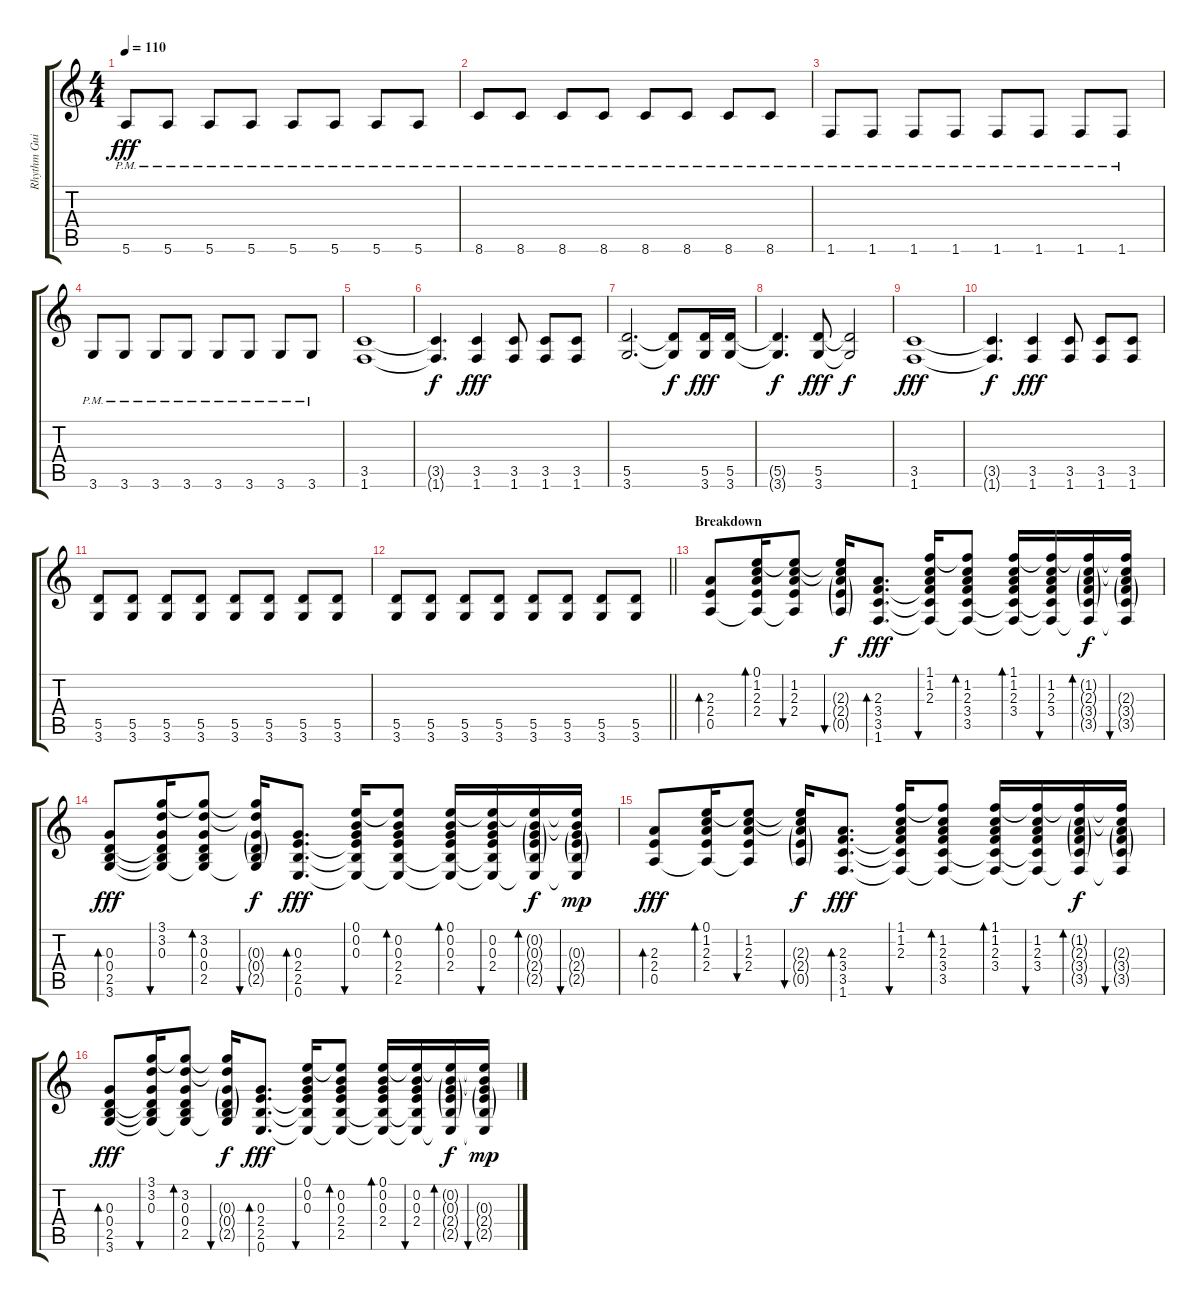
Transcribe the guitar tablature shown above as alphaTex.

\track ("Rhythm Guitar R" "Rhythm Gui") {instrument distortionguitar}
\staff {score tabs}
\tuning (E4 B3 G3 D3 A2 E2) {hide}
\ts (4 4)
\tempo 110
\clef g2
\ks c
5.6{pm}.8{dy fff} 5.6{pm}.8 5.6{pm}.8 5.6{pm}.8 5.6{pm}.8 5.6{pm}.8 5.6{pm}.8 5.6{pm}.8 |
8.6{pm}.8 8.6{pm}.8 8.6{pm}.8 8.6{pm}.8 8.6{pm}.8 8.6{pm}.8 8.6{pm}.8 8.6{pm}.8 |
1.6{pm}.8 1.6{pm}.8 1.6{pm}.8 1.6{pm}.8 1.6{pm}.8 1.6{pm}.8 1.6{pm}.8 1.6{pm}.8 |
3.6{pm}.8 3.6{pm}.8 3.6{pm}.8 3.6{pm}.8 3.6{pm}.8 3.6{pm}.8 3.6{pm}.8 3.6{pm}.8 |
(3.5 1.6).1 |
(3.5{t} 1.6{t}).4{d dy f} (3.5 1.6).4{dy fff} (3.5 1.6).8 (3.5 1.6).8 (3.5 1.6).8 |
(5.5 3.6).2{d} (5.5{t} 3.6{t}).8{dy f} (5.5 3.6).16{dy fff} (5.5 3.6).16 |
(5.5{t} 3.6{t}).4{d dy f} (5.5 3.6).8{dy fff} (5.5{t} 3.6{t}).2{dy f} |
(3.5 1.6).1{dy fff} |
(3.5{t} 1.6{t}).4{d dy f} (3.5 1.6).4{dy fff} (3.5 1.6).8 (3.5 1.6).8 (3.5 1.6).8 |
(5.5 3.6).8 (5.5 3.6).8 (5.5 3.6).8 (5.5 3.6).8 (5.5 3.6).8 (5.5 3.6).8 (5.5 3.6).8 (5.5 3.6).8 |
\barLineRight lightlight
(5.5 3.6).8 (5.5 3.6).8 (5.5 3.6).8 (5.5 3.6).8 (5.5 3.6).8 (5.5 3.6).8 (5.5 3.6).8 (5.5 3.6).8 |
\section ("" "Breakdown")
(2.3 2.4 0.5).8{bd 30 volume 7 instrument acousticguitarsteel} (0.1 1.2 2.3 2.4 0.5{t}).16{bd 30} (0.1{t} 1.2 2.3 2.4 0.5{t}).8{bu 30} (0.1{t} 1.2{t} 2.3{g} 2.4{g} 0.5{g}).16{bu 30 dy f} (2.3 3.4 3.5 1.6).8{d bd 30 dy fff} (1.1 1.2 2.3 3.4{t} 3.5{t} 1.6{t}).16{bu 30} (1.1{t} 1.2 2.3 3.4 3.5 1.6{t}).8{bd 30} (1.1 1.2 2.3 3.4 3.5{t} 1.6{t}).16{bd 30} (1.1{t} 1.2 2.3 3.4 3.5{t} 1.6{t}).16{bu 30} (1.1{t} 1.2{g} 2.3{g} 3.4{g} 3.5{g} 1.6{t}).16{bd 30 dy f} (1.1{t} 1.2{t} 2.3{g} 3.4{g} 3.5{g} 1.6{t}).16{bu 30} |
(0.3 0.4 2.5 3.6).8{bd 30 dy fff} (3.1 3.2 0.3 0.4{t} 2.5{t} 3.6{t}).16{bu 30} (3.1{t} 3.2 0.3 0.4 2.5 3.6{t}).8{bd 30} (3.1{t} 3.2{t} 0.3{g} 0.4{g} 2.5{g} 3.6{t}).16{bu 30 dy f} (0.3 2.4 2.5 0.6).8{d bd 30 dy fff} (0.1 0.2 0.3 2.4{t} 2.5{t} 0.6{t}).16{bu 30} (0.1{t} 0.2 0.3 2.4 2.5 0.6{t}).8{bd 30} (0.1 0.2 0.3 2.4 2.5{t} 0.6{t}).16{bd 30} (0.1{t} 0.2 0.3 2.4 2.5{t} 0.6{t}).16{bu 30} (0.1{t} 0.2{g} 0.3{g} 2.4{g} 2.5{g} 0.6{t}).16{bd 30 dy f} (0.1{t} 0.2{t} 0.3{g} 2.4{g} 2.5{g} 0.6{t}).16{bu 30 dy mp} |
(2.3 2.4 0.5).8{bd 30 dy fff} (0.1 1.2 2.3 2.4 0.5{t}).16{bd 30} (0.1{t} 1.2 2.3 2.4 0.5{t}).8{bu 30} (0.1{t} 1.2{t} 2.3{g} 2.4{g} 0.5{g}).16{bu 30 dy f} (2.3 3.4 3.5 1.6).8{d bd 30 dy fff} (1.1 1.2 2.3 3.4{t} 3.5{t} 1.6{t}).16{bu 30} (1.1{t} 1.2 2.3 3.4 3.5 1.6{t}).8{bd 30} (1.1 1.2 2.3 3.4 3.5{t} 1.6{t}).16{bd 30} (1.1{t} 1.2 2.3 3.4 3.5{t} 1.6{t}).16{bu 30} (1.1{t} 1.2{g} 2.3{g} 3.4{g} 3.5{g} 1.6{t}).16{bd 30 dy f} (1.1{t} 1.2{t} 2.3{g} 3.4{g} 3.5{g} 1.6{t}).16{bu 30} |
(0.3 0.4 2.5 3.6).8{bd 30 dy fff} (3.1 3.2 0.3 0.4{t} 2.5{t} 3.6{t}).16{bu 30} (3.1{t} 3.2 0.3 0.4 2.5 3.6{t}).8{bd 30} (3.1{t} 3.2{t} 0.3{g} 0.4{g} 2.5{g} 3.6{t}).16{bu 30 dy f} (0.3 2.4 2.5 0.6).8{d bd 30 dy fff} (0.1 0.2 0.3 2.4{t} 2.5{t} 0.6{t}).16{bu 30} (0.1{t} 0.2 0.3 2.4 2.5 0.6{t}).8{bd 30} (0.1 0.2 0.3 2.4 2.5{t} 0.6{t}).16{bd 30} (0.1{t} 0.2 0.3 2.4 2.5{t} 0.6{t}).16{bu 30} (0.1{t} 0.2{g} 0.3{g} 2.4{g} 2.5{g} 0.6{t}).16{bd 30 dy f} (0.1{t} 0.2{t} 0.3{g} 2.4{g} 2.5{g} 0.6{t}).16{bu 30 dy mp}
